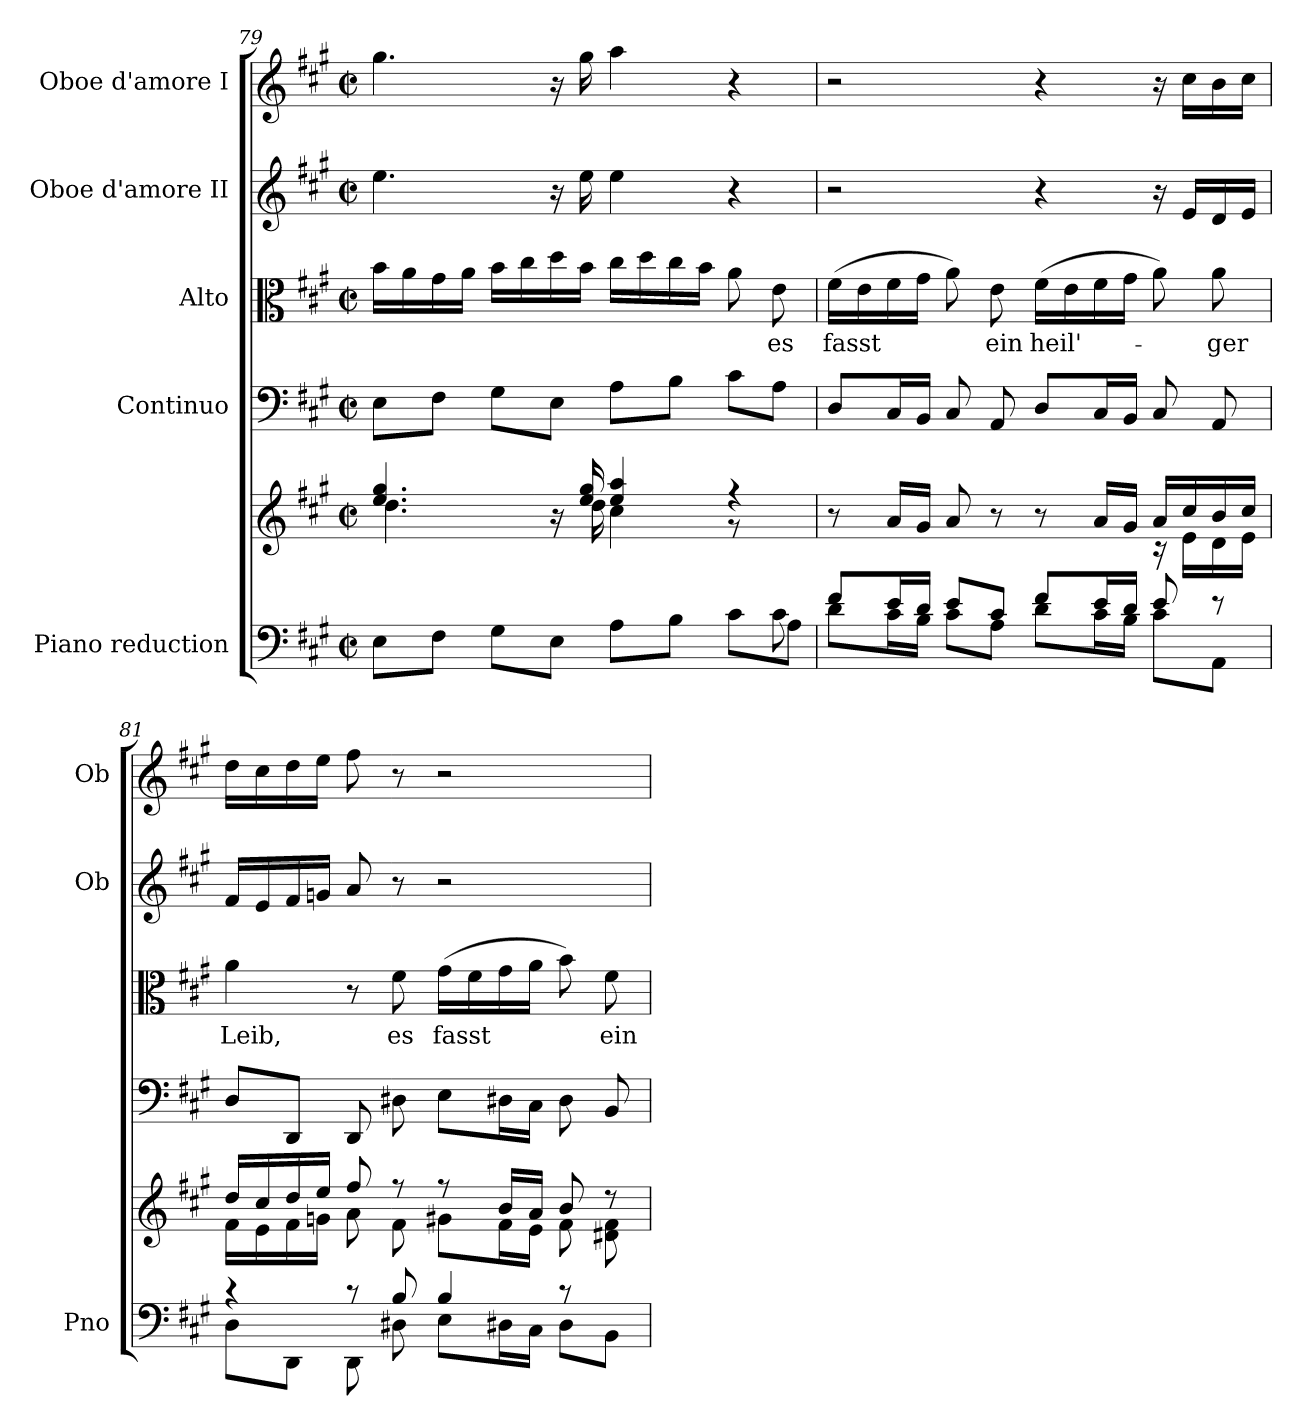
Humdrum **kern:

**kern	**kern	**kern	**kern	**text	**kern	**dynam	**kern	**dynam
*part5	*part5	*part4	*part3	*part3	*part2	*part2	*part1	*part1
*staff6	*staff5	*staff4	*staff3	*staff3	*staff2	*staff2	*staff1	*staff1
*I"Piano reduction	*	*I"Continuo	*I"Alto	*	*I"Oboe d'amore II	*	*I"Oboe d'amore I	*
*I'Pno	*	*	*	*	*I'Ob	*	*I'Ob	*
*clefF4	*clefG2	*clefF4	*clefC3	*	*clefG2	*	*clefG2	*
*k[f#c#g#]	*k[f#c#g#]	*k[f#c#g#]	*k[f#c#g#]	*	*k[f#c#g#]	*	*k[f#c#g#]	*
*M2/2	*M2/2	*M2/2	*M2/2	*	*M2/2	*	*M2/2	*
*met(c|)	*met(c|)	*met(c|)	*met(c|)	*	*met(c|)	*	*met(c|)	*
=79	=79	=79	=79	=79	=79	=79	=79	=79
*^	*^	*	*	*	*	*	*	*
2..ryy	8E\L	4.ee/ 4.gg#/	4.dd\	8E\L	16b\LL	.	4.ee\	.	4.gg#\	.
.	.	.	.	.	16a\	.	.	.	.	.
.	8F#\J	.	.	8F#\J	16g#\	.	.	.	.	.
.	.	.	.	.	16a\JJ	.	.	.	.	.
.	8G#\L	.	.	8G#\L	16b\LL	.	.	.	.	.
.	.	.	.	.	16cc#\	.	.	.	.	.
.	8E\J	16r	16ryy	8E\J	16dd\	.	16r	.	16r	.
.	.	16ee/ 16gg#/	16dd\	.	16b\JJ	.	16ee\	.	16gg#\	.
.	8A\L	4ee/ 4aa/	4cc#\	8A\L	16cc#\LL	.	4ee\	.	4aa\	.
.	.	.	.	.	16dd\	.	.	.	.	.
.	8B\J	.	.	8B\J	16cc#\	.	.	.	.	.
.	.	.	.	.	16b\JJ	.	.	.	.	.
.	8c#\L	4r	8r	8c#\L	8a\	.	4r	.	4r	.
!	!	!	!	!	!	!LO:LY:b	!	!	!	!
8c#\	8A\J	.	8ryy	8A\J	8e\	es	.	.	.	.
=80	=80	=80	=80	=80	=80	=80	=80	=80	=80	=80
!	!	!	!	!	!	!LO:LY:b	!	!	!	!
8f#/L	8d\L	8r	2ryy	8D/L	(16f#\LL	fasst	2r	.	2r	.
.	.	.	.	.	16e\	.	.	.	.	.
16e/L	16c#\L	16a/LL	.	16C#/L	16f#\	.	.	.	.	.
16d/JJ	16B\JJ	16g#/JJ	.	16BB/JJ	16g#\JJ	.	.	.	.	.
8e/L	8c#\L	8a/	.	8C#/	8a\)	.	.	.	.	.
!	!	!	!	!	!	!LO:LY:b	!	!	!	!
8c#/J	8A\J	8r	.	8AA/	8e\	ein	.	.	.	.
!	!	!	!	!	!	!LO:LY:b	!	!	!	!
8f#/L	8d\L	8r	4ryy	8D/L	(16f#\LL	heil'-	4r	.	4r	.
.	.	.	.	.	16e\	.	.	.	.	.
16e/L	16c#\L	16a/LL	.	16C#/L	16f#\	.	.	.	.	.
16d/JJ	16B\JJ	16g#/JJ	.	16BB/JJ	16g#\JJ	.	.	.	.	.
8e/	8c#\L	16a/LL	16r	8C#/	8a\)	.	16r	.	16r	.
!	!	!	!	!	!	!	!	!LO:DY:b	!	!LO:DY:b
.	.	16cc#/	16e\LL	.	.	.	16e/LL	other-dynamics	16cc#\LL	other-dynamics
!	!	!	!	!	!	!LO:LY:b	!	!	!	!
8r	8AA\J	16b/	16d\	8AA/	8a\	-ger	16d/	.	16b\	.
.	.	16cc#/JJ	16e\JJ	.	.	.	16e/JJ	.	16cc#\JJ	.
=81	=81	=81	=81	=81	=81	=81	=81	=81	=81	=81
!	!	!	!	!	!	!LO:LY:b	!	!	!	!
4r	8D\L	16dd/LL	16f#\LL	8D/L	4a\	Leib,	16f#/LL	.	16dd\LL	.
.	.	16cc#/	16e\	.	.	.	16e/	.	16cc#\	.
.	8DD\J	16dd/	16f#\	8DD/J	.	.	16f#/	.	16dd\	.
.	.	16ee/JJ	16gn\JJ	.	.	.	16gn/JJ	.	16ee\JJ	.
8r	8DD\	8ff#/	8a\	8DD/	8r	.	8a/	.	8ff#\	.
!	!	!	!	!	!	!LO:LY:b	!	!	!	!
8B/	8D#X\	8r	8f#\	8D#X\	8f#\	es	8r	.	8r	.
!	!	!	!	!	!	!LO:LY:b	!	!	!	!
4B/	8E\L	8r	8g#X\L	8E\L	(16g#\LL	fasst	2r	.	2r	.
.	.	.	.	.	16f#\	.	.	.	.	.
.	16D#X\L	16b/LL	16f#\L	16D#X\L	16g#\	.	.	.	.	.
.	16C#\JJ	16a/JJ	16e\JJ	16C#\JJ	16a\JJ	.	.	.	.	.
8r	8D#\L	8b/	8f#\	8D#\	8b\)	.	.	.	.	.
!	!	!	!	!	!	!LO:LY:b	!	!	!	!
8ryy	8BB\J	8r	8d#X\ 8f#\	8BB/	8f#\	ein	.	.	.	.
*v	*v	*	*	*	*	*	*	*	*	*
*	*v	*v	*	*	*	*	*	*	*
=	=	=	=	=	=	=	=	=
*-	*-	*-	*-	*-	*-	*-	*-	*-
